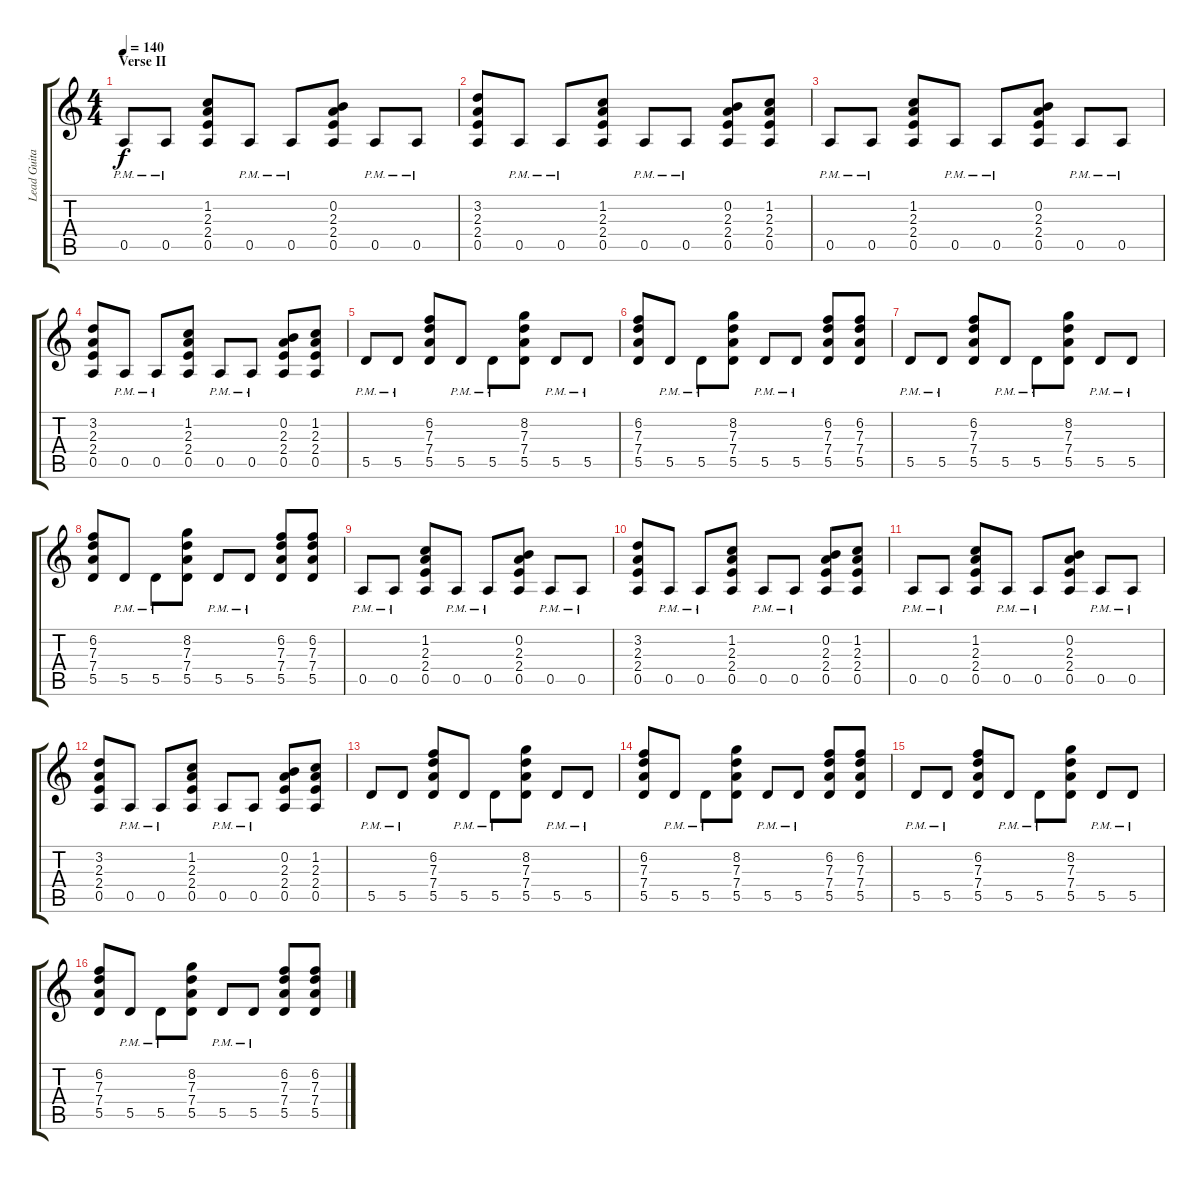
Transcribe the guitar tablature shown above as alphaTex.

\track ("Lead Guitar" "Lead Guita") {instrument distortionguitar}
\staff {score tabs}
\tuning (E4 B3 G3 D3 A2 E2) {hide}
\ts (4 4)
\section ("" "Verse II")
\tempo 140
\clef g2
\ks c
0.5{pm}.8{dy f} 0.5{pm}.8 (1.2 2.3 2.4 0.5).8 0.5{pm}.8 0.5{pm}.8 (0.2 2.3 2.4 0.5).8 0.5{pm}.8 0.5{pm}.8 |
(3.2 2.3 2.4 0.5).8 0.5{pm}.8 0.5{pm}.8 (1.2 2.3 2.4 0.5).8 0.5{pm}.8 0.5{pm}.8 (0.2 2.3 2.4 0.5).8 (1.2 2.3 2.4 0.5).8 |
0.5{pm}.8 0.5{pm}.8 (1.2 2.3 2.4 0.5).8 0.5{pm}.8 0.5{pm}.8 (0.2 2.3 2.4 0.5).8 0.5{pm}.8 0.5{pm}.8 |
(3.2 2.3 2.4 0.5).8 0.5{pm}.8 0.5{pm}.8 (1.2 2.3 2.4 0.5).8 0.5{pm}.8 0.5{pm}.8 (0.2 2.3 2.4 0.5).8 (1.2 2.3 2.4 0.5).8 |
5.5{pm}.8 5.5{pm}.8 (6.2 7.3 7.4 5.5).8 5.5{pm}.8 5.5{pm}.8 (8.2 7.3 7.4 5.5).8 5.5{pm}.8 5.5{pm}.8 |
(6.2 7.3 7.4 5.5).8 5.5{pm}.8 5.5{pm}.8 (8.2 7.3 7.4 5.5).8 5.5{pm}.8 5.5{pm}.8 (6.2 7.3 7.4 5.5).8 (6.2 7.3 7.4 5.5).8 |
5.5{pm}.8 5.5{pm}.8 (6.2 7.3 7.4 5.5).8 5.5{pm}.8 5.5{pm}.8 (8.2 7.3 7.4 5.5).8 5.5{pm}.8 5.5{pm}.8 |
(6.2 7.3 7.4 5.5).8 5.5{pm}.8 5.5{pm}.8 (8.2 7.3 7.4 5.5).8 5.5{pm}.8 5.5{pm}.8 (6.2 7.3 7.4 5.5).8 (6.2 7.3 7.4 5.5).8 |
0.5{pm}.8 0.5{pm}.8 (1.2 2.3 2.4 0.5).8 0.5{pm}.8 0.5{pm}.8 (0.2 2.3 2.4 0.5).8 0.5{pm}.8 0.5{pm}.8 |
(3.2 2.3 2.4 0.5).8 0.5{pm}.8 0.5{pm}.8 (1.2 2.3 2.4 0.5).8 0.5{pm}.8 0.5{pm}.8 (0.2 2.3 2.4 0.5).8 (1.2 2.3 2.4 0.5).8 |
0.5{pm}.8 0.5{pm}.8 (1.2 2.3 2.4 0.5).8 0.5{pm}.8 0.5{pm}.8 (0.2 2.3 2.4 0.5).8 0.5{pm}.8 0.5{pm}.8 |
(3.2 2.3 2.4 0.5).8 0.5{pm}.8 0.5{pm}.8 (1.2 2.3 2.4 0.5).8 0.5{pm}.8 0.5{pm}.8 (0.2 2.3 2.4 0.5).8 (1.2 2.3 2.4 0.5).8 |
5.5{pm}.8 5.5{pm}.8 (6.2 7.3 7.4 5.5).8 5.5{pm}.8 5.5{pm}.8 (8.2 7.3 7.4 5.5).8 5.5{pm}.8 5.5{pm}.8 |
(6.2 7.3 7.4 5.5).8 5.5{pm}.8 5.5{pm}.8 (8.2 7.3 7.4 5.5).8 5.5{pm}.8 5.5{pm}.8 (6.2 7.3 7.4 5.5).8 (6.2 7.3 7.4 5.5).8 |
5.5{pm}.8 5.5{pm}.8 (6.2 7.3 7.4 5.5).8 5.5{pm}.8 5.5{pm}.8 (8.2 7.3 7.4 5.5).8 5.5{pm}.8 5.5{pm}.8 |
(6.2 7.3 7.4 5.5).8 5.5{pm}.8 5.5{pm}.8 (8.2 7.3 7.4 5.5).8 5.5{pm}.8 5.5{pm}.8 (6.2 7.3 7.4 5.5).8 (6.2 7.3 7.4 5.5).8
